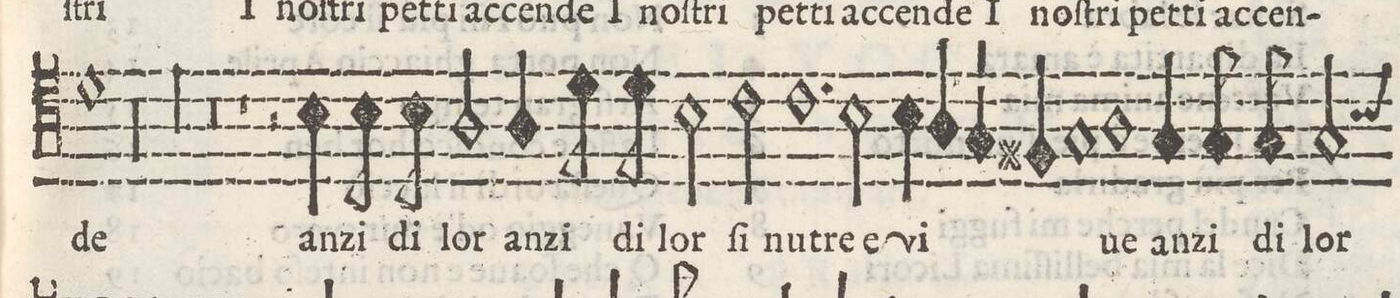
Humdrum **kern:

**kern	**text
*I"TENORE	*
*clefC4	*
*k[]	*
*met(C)	*
*M2/1	*
1d	-de
=15-	=15-
00r	.
=16-	=16-
=17-	=17-
00r	.
=18-	=18-
=19-	=19-
0r	.
=20-	=20-
1r	.
2r	.
4B\	an-
8B\	-zi
8B\	di
=21-	=21-
2A/	lor
4A/	an-
8d\	-zi
8d\	di
2B\	lor
2c\	ſi
=22-	=22-
1.c	nut-
2B\	-re e
=23-	=23-
4B\	vi-
4A/	.
4G/	.
4F#X/	.
1G	.
=24-	=24-
1A	-ue
4G/	an-
8G/	-zi
8G/	di
2G/	lor
*custos:B	*
=25-	=25-
*-	*-
